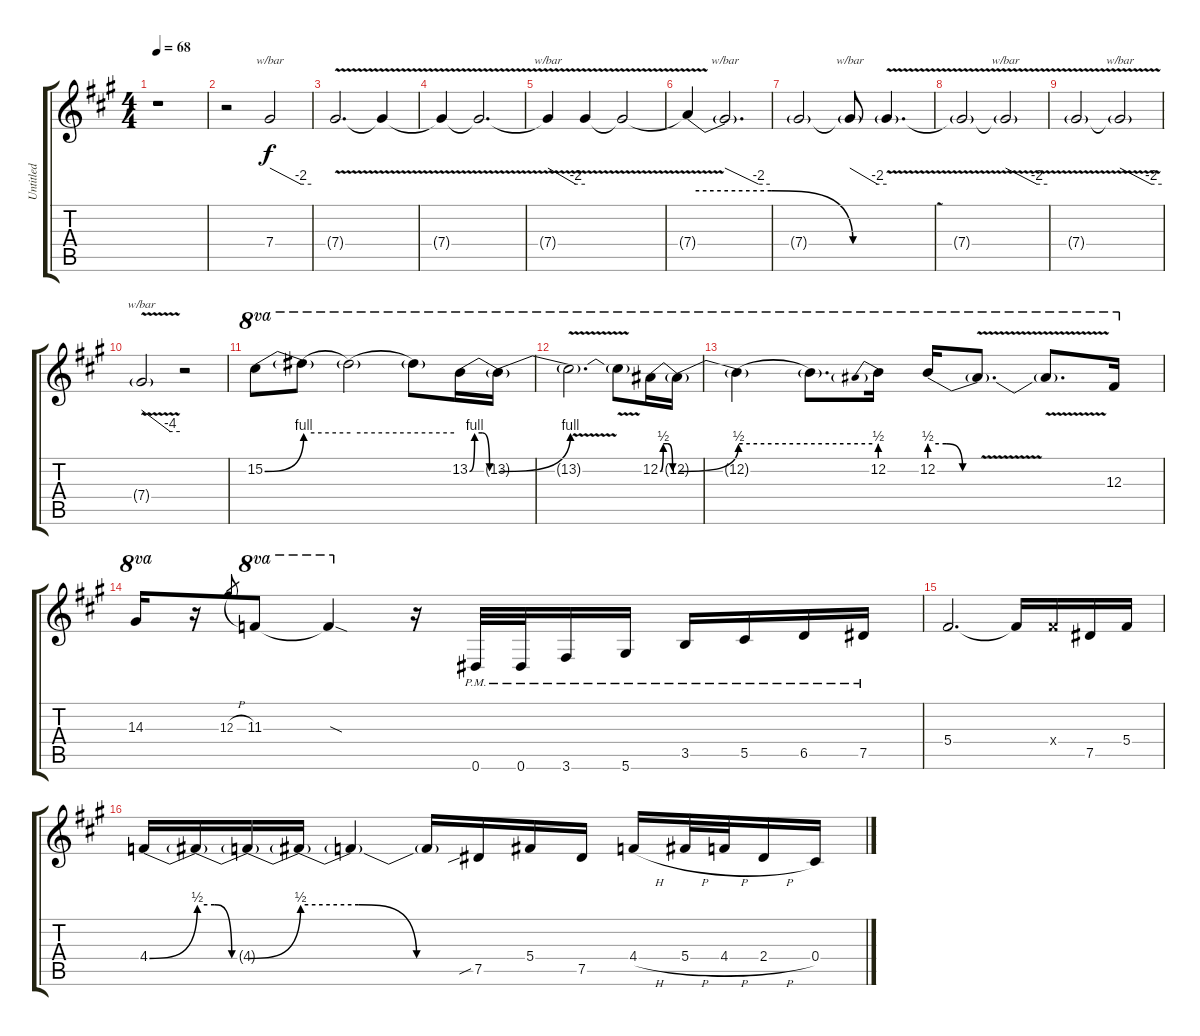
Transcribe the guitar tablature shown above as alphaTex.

\track ("Untitled" "Untitled") {instrument distortionguitar}
\staff {score tabs}
\tuning (Eb4 Bb3 Gb3 Db3 Ab2 Eb2) {hide}
\ts (4 4)
\tempo 68
\clef g2
\ks a
r.1{dy f instrument distortionguitar} |
r.2 7.4.2{tbe (custom default 0 0 45 -8 60 -8)} |
7.4{v t}.2{d} 7.4{t}.4 |
7.4{v t}.4 7.4{v t}.2{d} |
7.4{v t}.4{tbe (custom default 0 0 45 -8 60 -8)} 7.4{t}.4 7.4{v t}.2 |
7.4{be (custom 0 2 20 2 40 0 60 0) t}.4 7.4{t}.2{d tbe (custom default 0 0 45 -8 60 -8)} |
7.4{t}.2 7.4{t}.8{tbe (custom default 0 0 45 -8 60 -8)} 7.4{v t}.4{d} |
7.4{v t}.2 7.4{v t}.2{tbe (custom default 0 0 45 -8 60 -8)} |
7.4{v t}.2 7.4{v t}.2{tbe (custom default 0 0 45 -8 60 -8)} |
7.4{t}.2{tbe (custom default 0 0 45 -16 60 -16)} r.2 |
15.2{be (bend 0 0 60 4)}.8{ot 8va} 15.2{be (hold 0 4 60 4) t}.8{ot 8va} 15.2{be (hold 0 4 60 4) t}.2{ot 8va} 15.2{t}.8{ot 8va} 13.2{be (custom 0 0 10 4 25 4 40 0 60 0)}.16{ot 8va} 13.2{be (bend 0 0 60 4) t}.16{ot 8va} |
13.2{v t}.2{d ot 8va} 13.2{t}.8{ot 8va} 12.2{be (custom 0 0 10 2 25 2 40 0 60 0)}.16{ot 8va} 12.2{be (bend 0 0 60 2) t}.16{ot 8va} |
12.2{be (hold 0 2 60 2) t}.4{ot 8va} 12.2{t}.8{d ot 8va} 12.2{be (prebend 0 2 60 2)}.16{ot 8va} 12.2{be (custom 0 2 20 2 40 0 60 0)}.16{ot 8va} 12.2{v t}.8{d ot 8va} 12.2{t}.8{d ot 8va} 12.3.16{ot 8va} |
14.3.16{ot 8va} r.16 12.3{h}.8{gr} 11.3.8{ot 8va} 11.3{sod t}.4{ot 8va} r.16 0.6{pm}.32 0.6{pm}.32 3.6{pm}.16 5.6{pm}.16 3.5{pm}.16 5.5{pm}.16 6.5{pm}.16 7.5{pm}.16 |
5.4.2{d} 5.4{t}.16 5.4{x}.16 7.5.16 5.4.16 |
4.4{be (bend 0 0 60 2)}.16 4.4{be (custom 0 2 20 2 40 0 60 0) t}.16 4.4{be (bend 0 0 60 2) t}.16 4.4{be (custom 0 2 20 2 40 0 60 0) t}.16 4.4{t}.4 4.4{t}.16 7.5{sib}.16 5.4.16 7.5.16 4.4{h}.16 5.4{h}.32 4.4{h}.32 2.4{h}.16 0.4.16
